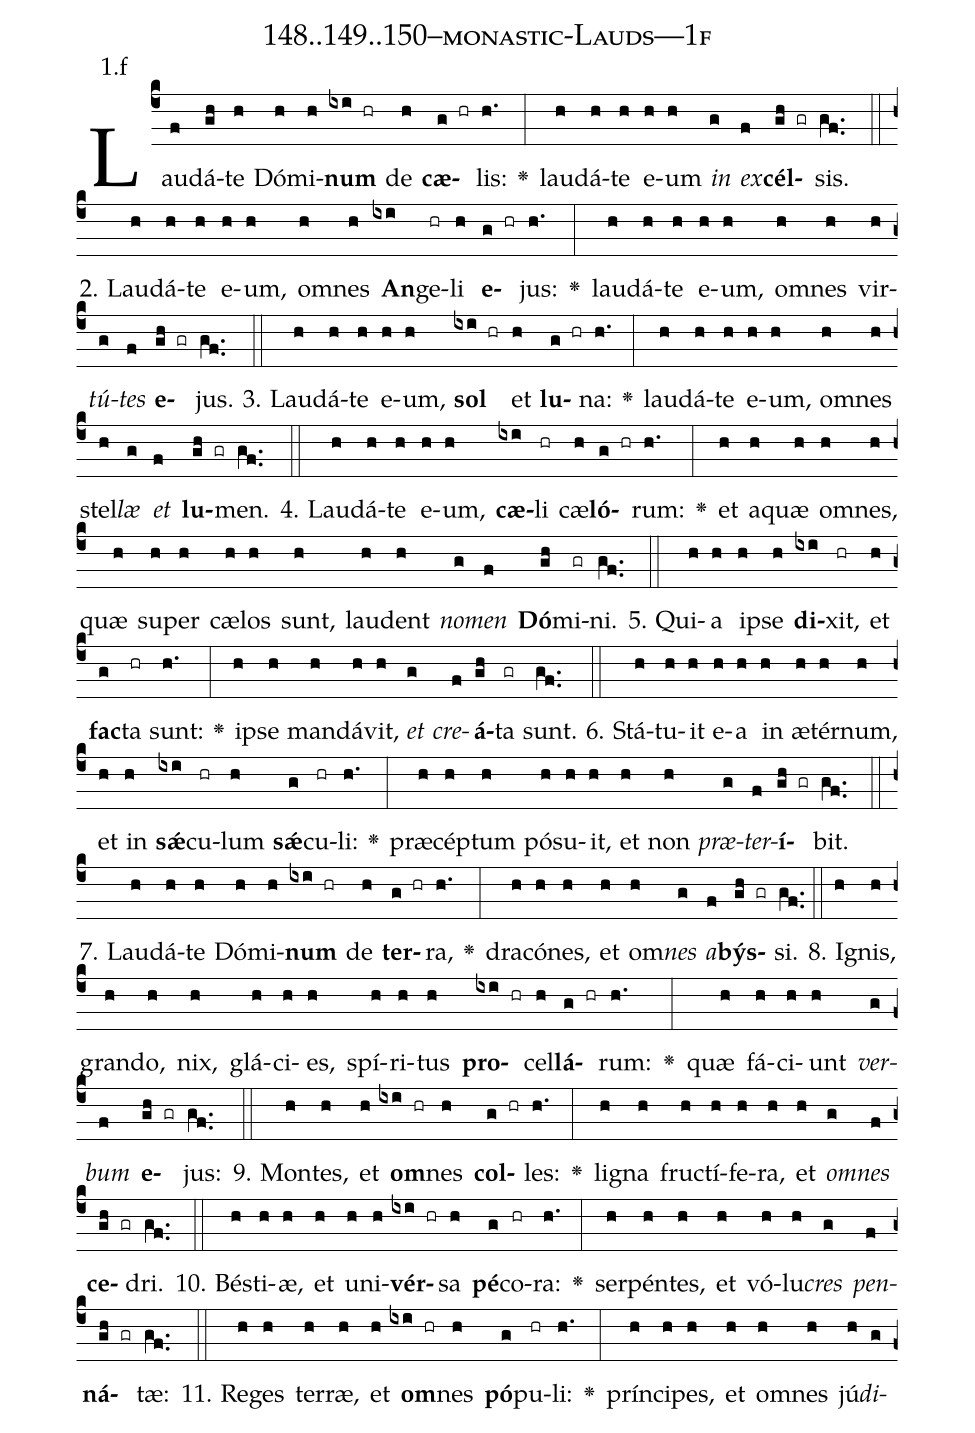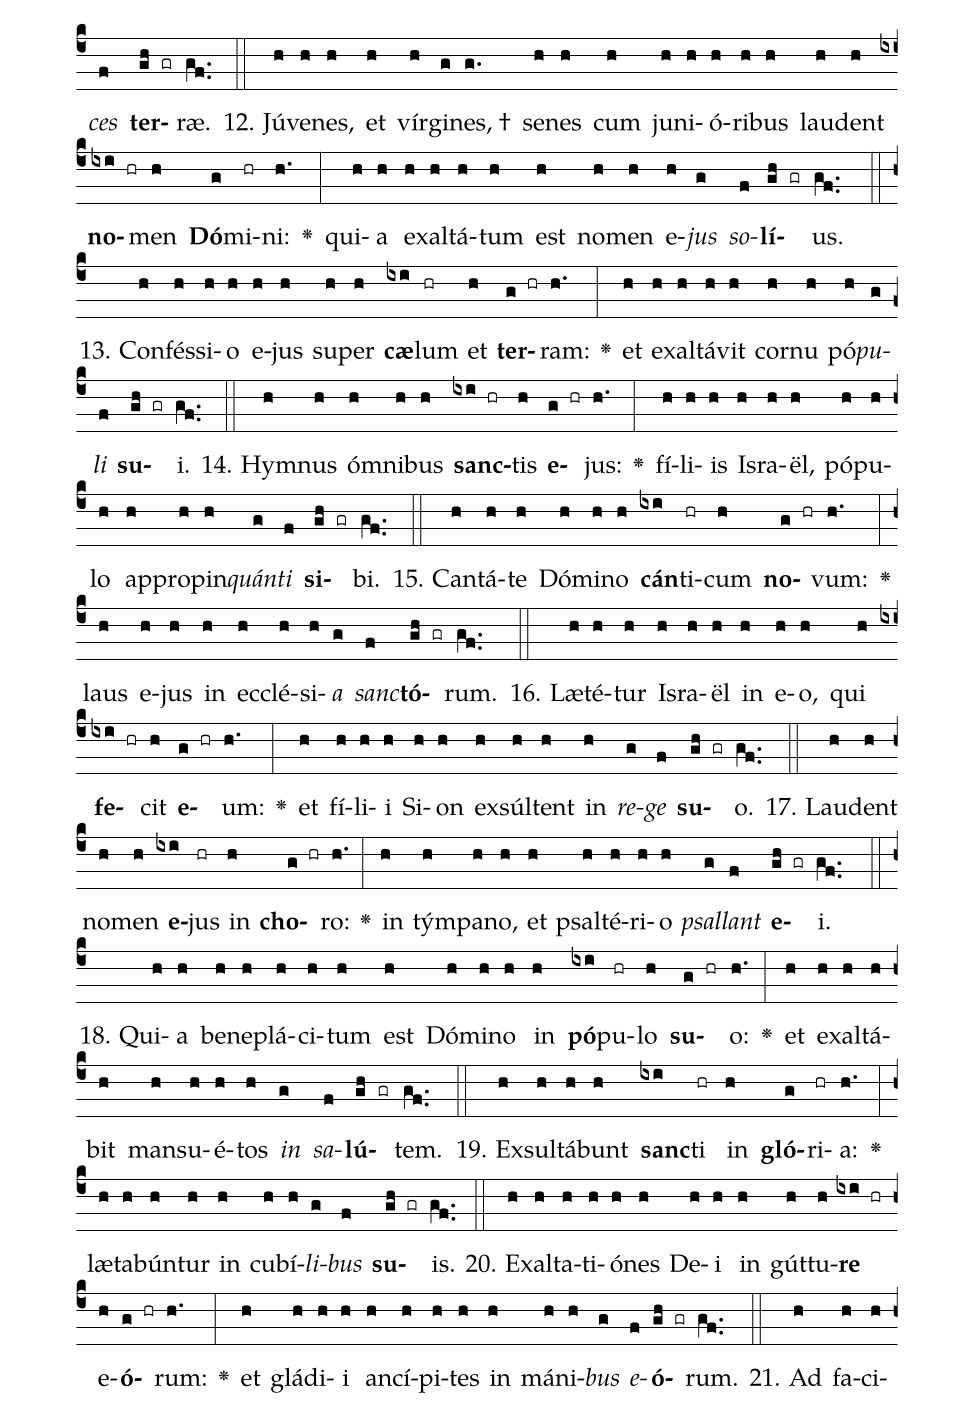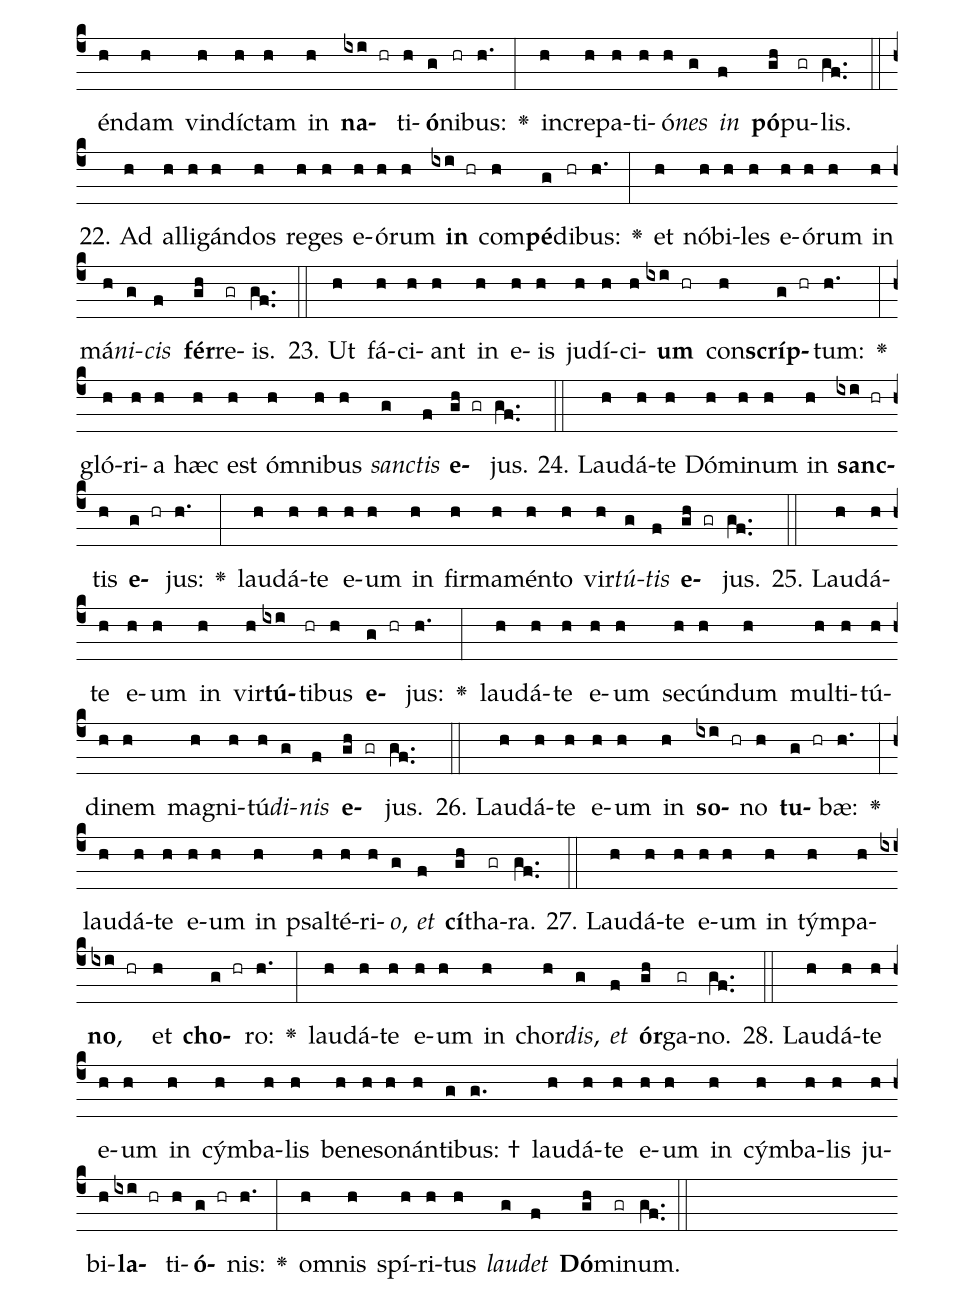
name: 148..149..150--monastic-Lauds---1f;
annotation: 1.f;
%%
(c4)Lau(f)dá(gh)te(h) Dó(h)mi(h)<b>num</b>(ixi hr) de(h) <b>cæ</b>(g hr)lis:(h.) <v>\greheightstar</v>(:) lau(h)dá(h)te(h) e(h)um(h) <i>in</i>(g) <i>ex</i>(f)<b>cél</b>(gh gr)sis.(gf..) (::)
2. Lau(h)dá(h)te(h) e(h)um,(h) om(h)nes(h) <b>An</b>(ixi)ge(hr)li(h) <b>e</b>(g hr)jus:(h.) <v>\greheightstar</v>(:) lau(h)dá(h)te(h) e(h)um,(h) om(h)nes(h) vir(h)<i>tú</i>(g)<i>tes</i>(f) <b>e</b>(gh gr)jus.(gf..) (::)
3. Lau(h)dá(h)te(h) e(h)um,(h) <b>sol</b>(ixi hr) et(h) <b>lu</b>(g hr)na:(h.) <v>\greheightstar</v>(:) lau(h)dá(h)te(h) e(h)um,(h) om(h)nes(h) stel(h)<i>læ</i>(g) <i>et</i>(f) <b>lu</b>(gh gr)men.(gf..) (::)
4. Lau(h)dá(h)te(h) e(h)um,(h) <b>cæ</b>(ixi)li(hr) cæ(h)<b>ló</b>(g hr)rum:(h.) <v>\greheightstar</v>(:) et(h) a(h)quæ(h) om(h)nes,(h) quæ(h) su(h)per(h) cæ(h)los(h) sunt,(h) lau(h)dent(h) <i>no</i>(g)<i>men</i>(f) <b>Dó</b>(gh)mi(gr)ni.(gf..) (::)
5. Qui(h)a(h) ip(h)se(h) <b>di</b>(ixi)xit,(hr) et(h) <b>fac</b>(g)ta(hr) sunt:(h.) <v>\greheightstar</v>(:) ip(h)se(h) man(h)dá(h)vit,(h) <i>et</i>(g) <i>cre</i>(f)<b>á</b>(gh)ta(gr) sunt.(gf..) (::)
6. Stá(h)tu(h)it(h) e(h)a(h) in(h) æ(h)tér(h)num,(h) et(h) in(h) <b>sǽ</b>(ixi)cu(hr)lum(h) <b>sǽ</b>(g)cu(hr)li:(h.) <v>\greheightstar</v>(:) præ(h)cép(h)tum(h) pó(h)su(h)it,(h) et(h) non(h) <i>præ</i>(g)<i>ter</i>(f)<b>í</b>(gh gr)bit.(gf..) (::)
7. Lau(h)dá(h)te(h) Dó(h)mi(h)<b>num</b>(ixi hr) de(h) <b>ter</b>(g hr)ra,(h.) <v>\greheightstar</v>(:) dra(h)có(h)nes,(h) et(h) om(h)<i>nes</i>(g) <i>a</i>(f)<b>býs</b>(gh gr)si.(gf..) (::)
8. I(h)gnis,(h) gran(h)do,(h) nix,(h) glá(h)ci(h)es,(h) spí(h)ri(h)tus(h) <b>pro</b>(ixi hr)cel(h)<b>lá</b>(g hr)rum:(h.) <v>\greheightstar</v>(:) quæ(h) fá(h)ci(h)unt(h) <i>ver</i>(g)<i>bum</i>(f) <b>e</b>(gh gr)jus:(gf..) (::)
9. Mon(h)tes,(h) et(h) <b>om</b>(ixi hr)nes(h) <b>col</b>(g hr)les:(h.) <v>\greheightstar</v>(:) li(h)gna(h) fruc(h)tí(h)fe(h)ra,(h) et(h) <i>om</i>(g)<i>nes</i>(f) <b>ce</b>(gh gr)dri.(gf..) (::)
10. Bés(h)ti(h)æ,(h) et(h) u(h)ni(h)<b>vér</b>(ixi hr)sa(h) <b>pé</b>(g)co(hr)ra:(h.) <v>\greheightstar</v>(:) ser(h)pén(h)tes,(h) et(h) vó(h)lu(h)<i>cres</i>(g) <i>pen</i>(f)<b>ná</b>(gh gr)tæ:(gf..) (::)
11. Re(h)ges(h) ter(h)ræ,(h) et(h) <b>om</b>(ixi hr)nes(h) <b>pó</b>(g)pu(hr)li:(h.) <v>\greheightstar</v>(:) prín(h)ci(h)pes,(h) et(h) om(h)nes(h) jú(h)<i>di</i>(g)<i>ces</i>(f) <b>ter</b>(gh gr)ræ.(gf..) (::)
12. Jú(h)ve(h)nes,(h) et(h) vír(h)gi(g)nes, †(g.) se(h)nes(h) cum(h) ju(h)ni(h)ó(h)ri(h)bus(h) lau(h)dent(h) <b>no</b>(ixi hr)men(h) <b>Dó</b>(g)mi(hr)ni:(h.) <v>\greheightstar</v>(:) qui(h)a(h) ex(h)al(h)tá(h)tum(h) est(h) no(h)men(h) e(h)<i>jus</i>(g) <i>so</i>(f)<b>lí</b>(gh gr)us.(gf..) (::)
13. Con(h)fés(h)si(h)o(h) e(h)jus(h) su(h)per(h) <b>cæ</b>(ixi)lum(hr) et(h) <b>ter</b>(g hr)ram:(h.) <v>\greheightstar</v>(:) et(h) ex(h)al(h)tá(h)vit(h) cor(h)nu(h) pó(h)<i>pu</i>(g)<i>li</i>(f) <b>su</b>(gh gr)i.(gf..) (::)
14. Hym(h)nus(h) óm(h)ni(h)bus(h) <b>sanc</b>(ixi hr)tis(h) <b>e</b>(g hr)jus:(h.) <v>\greheightstar</v>(:) fí(h)li(h)is(h) Is(h)ra(h)ël,(h) pó(h)pu(h)lo(h) ap(h)pro(h)pin(h)<i>quán</i>(g)<i>ti</i>(f) <b>si</b>(gh gr)bi.(gf..) (::)
15. Can(h)tá(h)te(h) Dó(h)mi(h)no(h) <b>cán</b>(ixi)ti(hr)cum(h) <b>no</b>(g hr)vum:(h.) <v>\greheightstar</v>(:) laus(h) e(h)jus(h) in(h) ec(h)clé(h)si(h)<i>a</i>(g) <i>sanc</i>(f)<b>tó</b>(gh gr)rum.(gf..) (::)
16. Læ(h)té(h)tur(h) Is(h)ra(h)ël(h) in(h) e(h)o,(h) qui(h) <b>fe</b>(ixi hr)cit(h) <b>e</b>(g hr)um:(h.) <v>\greheightstar</v>(:) et(h) fí(h)li(h)i(h) Si(h)on(h) ex(h)súl(h)tent(h) in(h) <i>re</i>(g)<i>ge</i>(f) <b>su</b>(gh gr)o.(gf..) (::)
17. Lau(h)dent(h) no(h)men(h) <b>e</b>(ixi)jus(hr) in(h) <b>cho</b>(g hr)ro:(h.) <v>\greheightstar</v>(:) in(h) tým(h)pa(h)no,(h) et(h) psal(h)té(h)ri(h)o(h) <i>psal</i>(g)<i>lant</i>(f) <b>e</b>(gh gr)i.(gf..) (::)
18. Qui(h)a(h) be(h)ne(h)plá(h)ci(h)tum(h) est(h) Dó(h)mi(h)no(h) in(h) <b>pó</b>(ixi)pu(hr)lo(h) <b>su</b>(g hr)o:(h.) <v>\greheightstar</v>(:) et(h) ex(h)al(h)tá(h)bit(h) man(h)su(h)é(h)tos(h) <i>in</i>(g) <i>sa</i>(f)<b>lú</b>(gh gr)tem.(gf..) (::)
19. Ex(h)sul(h)tá(h)bunt(h) <b>sanc</b>(ixi)ti(hr) in(h) <b>gló</b>(g)ri(hr)a:(h.) <v>\greheightstar</v>(:) læ(h)ta(h)bún(h)tur(h) in(h) cu(h)bí(h)<i>li</i>(g)<i>bus</i>(f) <b>su</b>(gh gr)is.(gf..) (::)
20. Ex(h)al(h)ta(h)ti(h)ó(h)nes(h) De(h)i(h) in(h) gút(h)tu(h)<b>re</b>(ixi hr) e(h)<b>ó</b>(g hr)rum:(h.) <v>\greheightstar</v>(:) et(h) glá(h)di(h)i(h) an(h)cí(h)pi(h)tes(h) in(h) má(h)ni(h)<i>bus</i>(g) <i>e</i>(f)<b>ó</b>(gh gr)rum.(gf..) (::)
21. Ad(h) fa(h)ci(h)én(h)dam(h) vin(h)díc(h)tam(h) in(h) <b>na</b>(ixi hr)ti(h)<b>ó</b>(g)ni(hr)bus:(h.) <v>\greheightstar</v>(:) in(h)cre(h)pa(h)ti(h)ó(h)<i>nes</i>(g) <i>in</i>(f) <b>pó</b>(gh)pu(gr)lis.(gf..) (::)
22. Ad(h) al(h)li(h)gán(h)dos(h) re(h)ges(h) e(h)ó(h)rum(h) <b>in</b>(ixi hr) com(h)<b>pé</b>(g)di(hr)bus:(h.) <v>\greheightstar</v>(:) et(h) nó(h)bi(h)les(h) e(h)ó(h)rum(h) in(h) má(h)<i>ni</i>(g)<i>cis</i>(f) <b>fér</b>(gh)re(gr)is.(gf..) (::)
23. Ut(h) fá(h)ci(h)ant(h) in(h) e(h)is(h) ju(h)dí(h)ci(h)<b>um</b>(ixi hr) con(h)<b>scríp</b>(g hr)tum:(h.) <v>\greheightstar</v>(:) gló(h)ri(h)a(h) hæc(h) est(h) óm(h)ni(h)bus(h) <i>sanc</i>(g)<i>tis</i>(f) <b>e</b>(gh gr)jus.(gf..) (::)
24. Lau(h)dá(h)te(h) Dó(h)mi(h)num(h) in(h) <b>sanc</b>(ixi hr)tis(h) <b>e</b>(g hr)jus:(h.) <v>\greheightstar</v>(:) lau(h)dá(h)te(h) e(h)um(h) in(h) fir(h)ma(h)mén(h)to(h) vir(h)<i>tú</i>(g)<i>tis</i>(f) <b>e</b>(gh gr)jus.(gf..) (::)
25. Lau(h)dá(h)te(h) e(h)um(h) in(h) vir(h)<b>tú</b>(ixi)ti(hr)bus(h) <b>e</b>(g hr)jus:(h.) <v>\greheightstar</v>(:) lau(h)dá(h)te(h) e(h)um(h) se(h)cún(h)dum(h) mul(h)ti(h)tú(h)di(h)nem(h) ma(h)gni(h)tú(h)<i>di</i>(g)<i>nis</i>(f) <b>e</b>(gh gr)jus.(gf..) (::)
26. Lau(h)dá(h)te(h) e(h)um(h) in(h) <b>so</b>(ixi hr)no(h) <b>tu</b>(g hr)bæ:(h.) <v>\greheightstar</v>(:) lau(h)dá(h)te(h) e(h)um(h) in(h) psal(h)té(h)ri(h)<i>o</i>,(g) <i>et</i>(f) <b>cí</b>(gh)tha(gr)ra.(gf..) (::)
27. Lau(h)dá(h)te(h) e(h)um(h) in(h) tým(h)pa(h)<b>no</b>,(ixi hr) et(h) <b>cho</b>(g hr)ro:(h.) <v>\greheightstar</v>(:) lau(h)dá(h)te(h) e(h)um(h) in(h) chor(h)<i>dis</i>,(g) <i>et</i>(f) <b>ór</b>(gh)ga(gr)no.(gf..) (::)
28. Lau(h)dá(h)te(h) e(h)um(h) in(h) cým(h)ba(h)lis(h) be(h)ne(h)so(h)nán(h)ti(g)bus: †(g.) lau(h)dá(h)te(h) e(h)um(h) in(h) cým(h)ba(h)lis(h) ju(h)bi(h)<b>la</b>(ixi hr)ti(h)<b>ó</b>(g hr)nis:(h.) <v>\greheightstar</v>(:) om(h)nis(h) spí(h)ri(h)tus(h) <i>lau</i>(g)<i>det</i>(f) <b>Dó</b>(gh)mi(gr)num.(gf..) (::)
